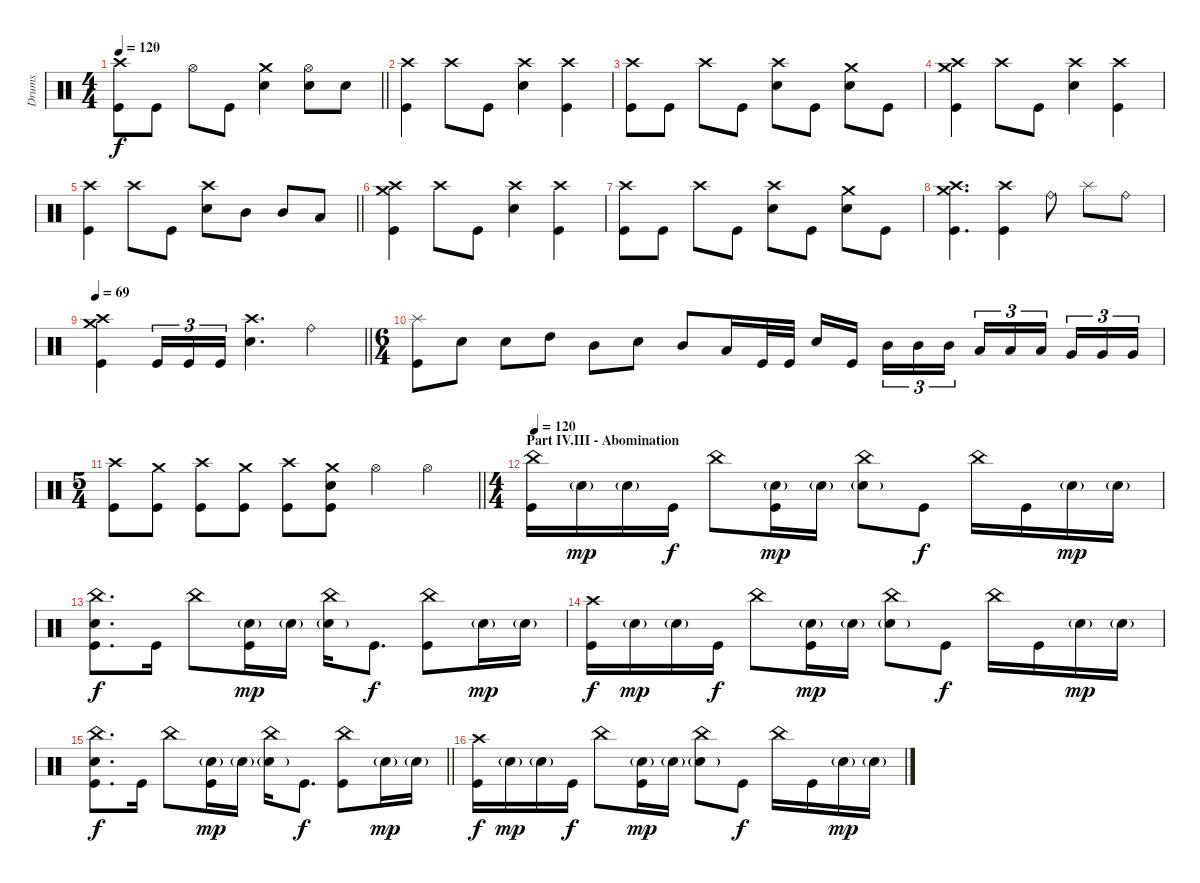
\track ("Drums" "Drums") {instrument percussion}
\staff
\articulation defaults
\ts (4 4)
\tempo 120
\clef neutral
\barLineRight lightlight
\ks c
("Crash high (hit)" "Kick (hit)").8{dy f} "Kick (hit)".8 "Hi-Hat (open)".8 "Kick (hit)".8 ("Crash medium (hit)" "Electric Snare (hit)").4 ("Hi-Hat (open)" "Electric Snare (hit)").8 "Electric Snare (hit)".8 |
("Crash high (hit)" "Kick (hit)").4 "Crash high (hit)".8 "Kick (hit)".8 ("Crash high (hit)" "Electric Snare (hit)").4 ("Crash high (hit)" "Kick (hit)").4 |
("Crash high (hit)" "Kick (hit)").8 "Kick (hit)".8 "Crash high (hit)".8 "Kick (hit)".8 ("Crash high (hit)" "Electric Snare (hit)").8 "Kick (hit)".8 ("Crash medium (hit)" "Electric Snare (hit)").8 "Kick (hit)".8 |
("Crash high (hit)" "Crash medium (hit)" "Kick (hit)").4 "Crash high (hit)".8 "Kick (hit)".8 ("Crash high (hit)" "Electric Snare (hit)").4 ("Crash high (hit)" "Kick (hit)").4 |
\barLineRight lightlight
("Crash high (hit)" "Kick (hit)").4 "Crash high (hit)".8 "Kick (hit)".8 ("Crash high (hit)" "Electric Snare (hit)").8 "Mid Tom (hit)".8 "Mid Tom (hit)".8 "Low Tom (hit)".8 |
("Crash high (hit)" "Crash medium (hit)" "Kick (hit)").4 "Crash high (hit)".8 "Kick (hit)".8 ("Crash high (hit)" "Electric Snare (hit)").4 ("Crash high (hit)" "Kick (hit)").4 |
("Crash high (hit)" "Kick (hit)").8 "Kick (hit)".8 "Crash high (hit)".8 "Kick (hit)".8 ("Crash high (hit)" "Electric Snare (hit)").8 "Kick (hit)".8 ("Crash medium (hit)" "Electric Snare (hit)").8 "Kick (hit)".8 |
("Crash medium (hit)" "Crash high (hit)" "Kick (hit)").4{d} ("Crash high (hit)" "Kick (hit)").4 "Ride (bell)".8 "Splash (hit)".8 "Ride (bell)".8 |
\tempo 69
\barLineRight lightlight
("Crash high (hit)" "Crash medium (hit)" "Kick (hit)").4 "Kick (hit)".16{tu (3 2)} "Kick (hit)".16{tu (3 2)} "Kick (hit)".16{tu (3 2)} ("Crash high (hit)" "Electric Snare (hit)").4{d} "Ride (bell)".4 |
\ts (6 4)
("Splash (hit)" "Kick (hit)").8{volume 15} "Electric Snare (hit)".8 "Electric Snare (hit)".8 "High Tom (hit)".8 "Mid Tom (hit)".8 "Electric Snare (hit)".8 "Mid Tom (hit)".8 "Low Tom (hit)".16 "Kick (hit)".32 "Kick (hit)".32 "Electric Snare (hit)".16 "Kick (hit)".16{beam splitsecondary} "Mid Tom (hit)".16{tu (3 2)} "Mid Tom (hit)".16{tu (3 2)} "Mid Tom (hit)".16{tu (3 2) beam splitsecondary} "Low Tom (hit)".16{tu (3 2)} "Low Tom (hit)".16{tu (3 2)} "Low Tom (hit)".16{tu (3 2) beam splitsecondary} "Very Low Tom (hit)".16{tu (3 2)} "Very Low Tom (hit)".16{tu (3 2)} "Very Low Tom (hit)".16{tu (3 2)} |
\ts (5 4)
\barLineRight lightlight
("Crash high (hit)" "Kick (hit)").8 ("Crash medium (hit)" "Kick (hit)").8 ("Crash high (hit)" "Kick (hit)").8 ("Crash medium (hit)" "Kick (hit)").8 ("Crash high (hit)" "Kick (hit)").8 ("Crash medium (hit)" "Electric Snare (hit)" "Kick (hit)").8 "Hi-Hat (open)".4 "Hi-Hat (open)".4 |
\ts (4 4)
\section ("" "Part IV.III - Abomination")
\tempo 120
("China (hit)" "Kick (hit)").16 "Electric Snare (hit)"{g}.16{dy mp} "Electric Snare (hit)"{g}.16 "Kick (hit)".16{dy f} "China (hit)".8 ("Electric Snare (hit)"{g} "Kick (hit)").16{dy mp} "Electric Snare (hit)"{g}.16 ("China (hit)" "Electric Snare (hit)"{g}).8 "Kick (hit)".8{dy f} "China (hit)".16 "Kick (hit)".16 "Electric Snare (hit)"{g}.16{dy mp} "Electric Snare (hit)"{g}.16 |
("China (hit)" "Electric Snare (hit)" "Kick (hit)").8{d dy f} "Kick (hit)".16 "China (hit)".8 ("Electric Snare (hit)"{g} "Kick (hit)").16{dy mp} "Electric Snare (hit)"{g}.16 ("China (hit)" "Electric Snare (hit)"{g}).16 "Kick (hit)".8{d dy f} ("China (hit)" "Kick (hit)").8 "Electric Snare (hit)"{g}.16{dy mp} "Electric Snare (hit)"{g}.16 |
("Crash high (hit)" "Kick (hit)").16{dy f} "Electric Snare (hit)"{g}.16{dy mp} "Electric Snare (hit)"{g}.16 "Kick (hit)".16{dy f} "China (hit)".8 ("Electric Snare (hit)"{g} "Kick (hit)").16{dy mp} "Electric Snare (hit)"{g}.16 ("China (hit)" "Electric Snare (hit)"{g}).8 "Kick (hit)".8{dy f} "China (hit)".16 "Kick (hit)".16 "Electric Snare (hit)"{g}.16{dy mp} "Electric Snare (hit)"{g}.16 |
\barLineRight lightlight
("China (hit)" "Electric Snare (hit)" "Kick (hit)").8{d dy f} "Kick (hit)".16 "China (hit)".8 ("Electric Snare (hit)"{g} "Kick (hit)").16{dy mp} "Electric Snare (hit)"{g}.16 ("China (hit)" "Electric Snare (hit)"{g}).16 "Kick (hit)".8{d dy f} ("China (hit)" "Kick (hit)").8 "Electric Snare (hit)"{g}.16{dy mp} "Electric Snare (hit)"{g}.16 |
("Crash high (hit)" "Kick (hit)").16{dy f} "Electric Snare (hit)"{g}.16{dy mp} "Electric Snare (hit)"{g}.16 "Kick (hit)".16{dy f} "China (hit)".8 ("Electric Snare (hit)"{g} "Kick (hit)").16{dy mp} "Electric Snare (hit)"{g}.16 ("China (hit)" "Electric Snare (hit)"{g}).8 "Kick (hit)".8{dy f} "China (hit)".16 "Kick (hit)".16 "Electric Snare (hit)"{g}.16{dy mp} "Electric Snare (hit)"{g}.16
